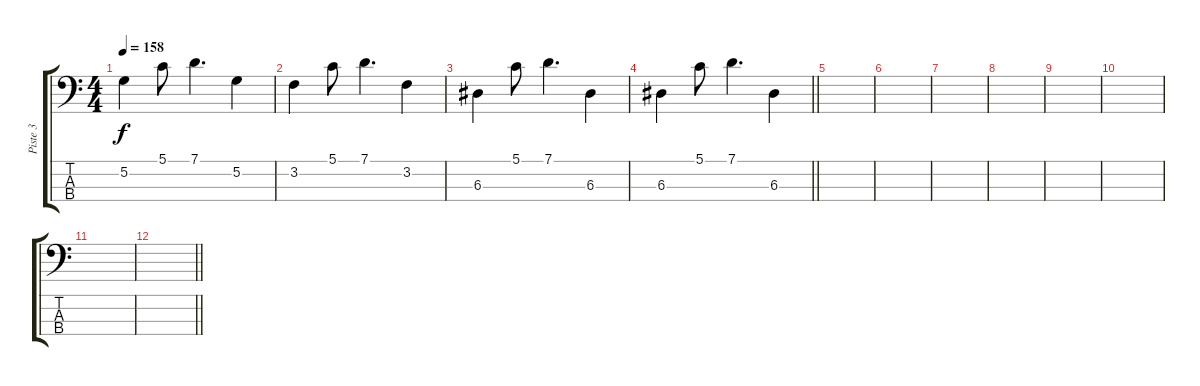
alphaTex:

\track ("Piste 3" "Piste 3") {instrument electricbassfinger}
\staff {score tabs}
\tuning (G2 D2 A1 E1) {hide}
\ts (4 4)
\tempo 158
\clef f4
\ks c
5.2.4{dy f} 5.1.8 7.1.4{d} 5.2.4 |
3.2.4 5.1.8 7.1.4{d} 3.2.4 |
6.3.4 5.1.8 7.1.4{d} 6.3.4 |
\barLineRight lightlight
6.3.4 5.1.8 7.1.4{d} 6.3.4 |
|
|
|
|
|
|
|
\barLineRight lightlight
